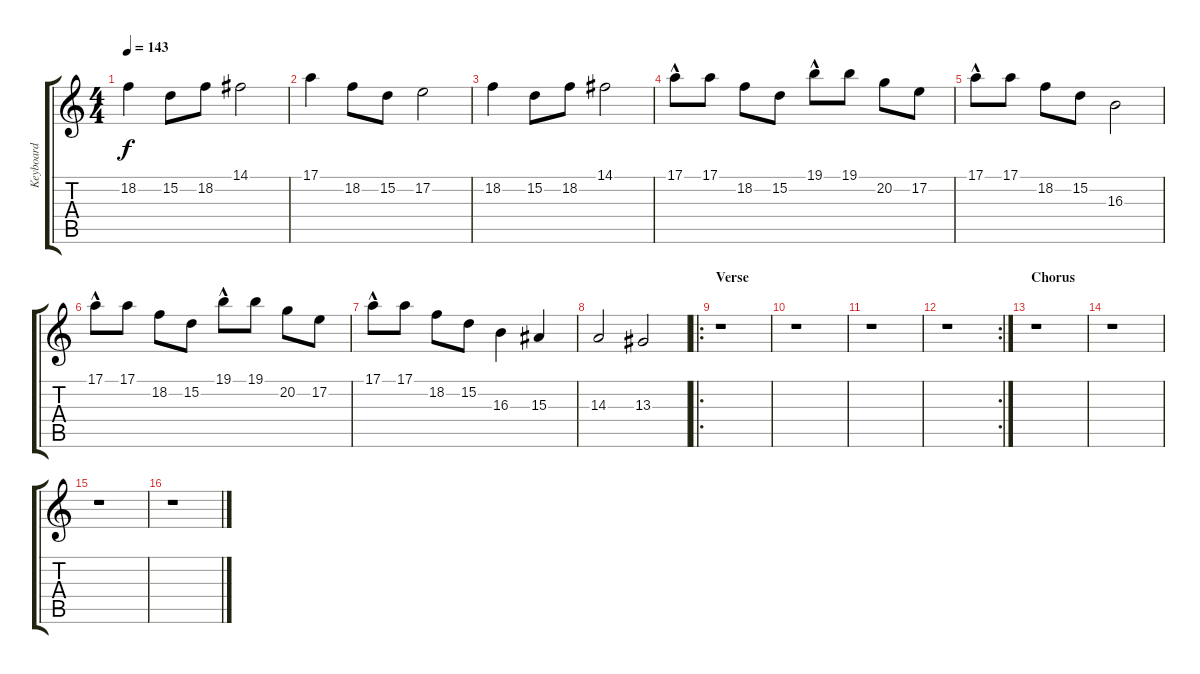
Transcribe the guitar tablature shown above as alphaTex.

\track ("Keyboard" "Keyboard") {instrument lead2sawtooth}
\staff {score tabs}
\tuning (E4 B3 G3 D3 A2 E2) {hide}
\ts (4 4)
\tempo 143
\clef g2
\ks c
18.2.4{dy f} 15.2.8 18.2.8 14.1.2 |
17.1.4 18.2.8 15.2.8 17.2.2 |
18.2.4 15.2.8 18.2.8 14.1.2 |
17.1{hac}.8 17.1.8 18.2.8 15.2.8 19.1{hac}.8 19.1.8 20.2.8 17.2.8 |
17.1{hac}.8 17.1.8 18.2.8 15.2.8 16.3.2 |
17.1{hac}.8 17.1.8 18.2.8 15.2.8 19.1{hac}.8 19.1.8 20.2.8 17.2.8 |
17.1{hac}.8 17.1.8 18.2.8 15.2.8 16.3.4 15.3.4 |
14.3.2 13.3.2 |
\ro
\section ("" "Verse")
r.1 |
r.1 |
r.1 |
\rc 2
r.1 |
\section ("" "Chorus")
r.1 |
r.1 |
r.1 |
r.1
